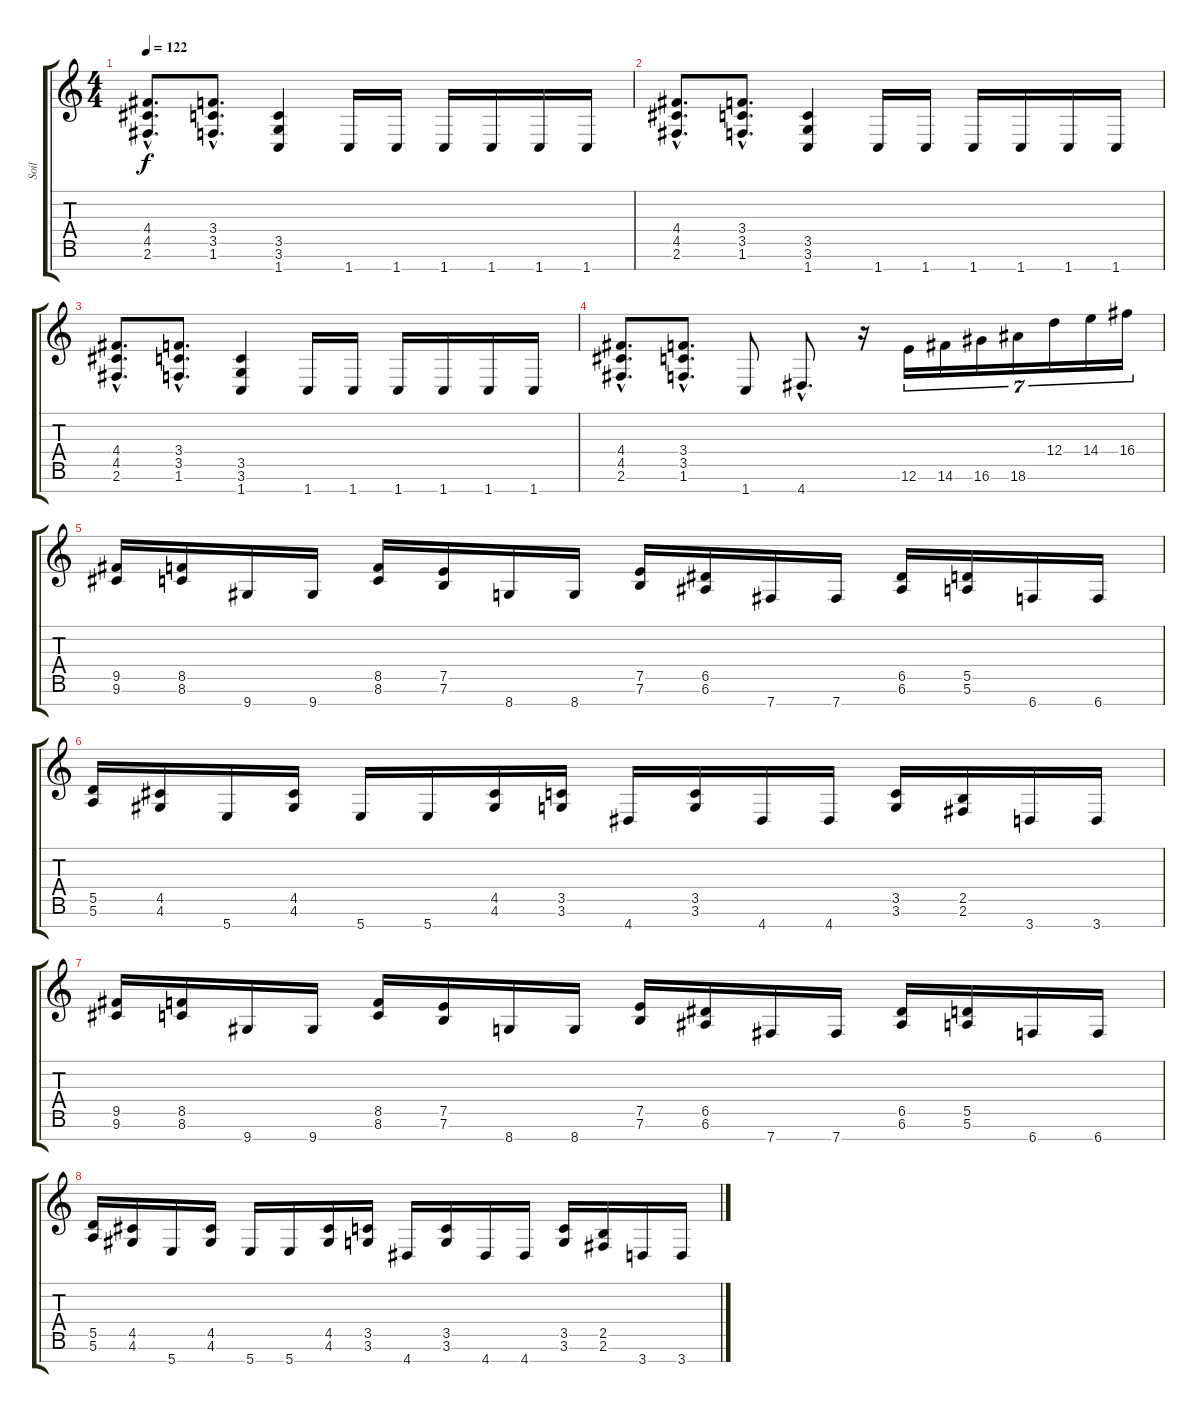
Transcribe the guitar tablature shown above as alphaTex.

\track ("Soil" "Soil") {instrument overdrivenguitar}
\staff {score tabs}
\tuning (E4 B3 G3 D3 A2 E2 B1) {hide}
\ts (4 4)
\tempo 122
\clef g2
\ks c
(4.4{hac} 4.5{hac} 2.6{hac}).8{d dy f} (3.4{hac} 3.5{hac} 1.6{hac}).8{d} (3.5 3.6 1.7).4 1.7.16 1.7.16 1.7.16 1.7.16 1.7.16 1.7.16 |
(4.4{hac} 4.5{hac} 2.6{hac}).8{d} (3.4{hac} 3.5{hac} 1.6{hac}).8{d} (3.5 3.6 1.7).4 1.7.16 1.7.16 1.7.16 1.7.16 1.7.16 1.7.16 |
(4.4{hac} 4.5{hac} 2.6{hac}).8{d} (3.4{hac} 3.5{hac} 1.6{hac}).8{d} (3.5 3.6 1.7).4 1.7.16 1.7.16 1.7.16 1.7.16 1.7.16 1.7.16 |
(4.4{hac} 4.5{hac} 2.6{hac}).8{d} (3.4{hac} 3.5{hac} 1.6{hac}).8{d} 1.7.8 4.7{hac}.8{d} r.16 12.6.16{tu (7 4)} 14.6.16{tu (7 4)} 16.6.16{tu (7 4)} 18.6.16{tu (7 4)} 12.4.16{tu (7 4)} 14.4.16{tu (7 4)} 16.4.16{tu (7 4)} |
(9.5 9.6).16 (8.5 8.6).16 9.7.16 9.7.16 (8.5 8.6).16 (7.5 7.6).16 8.7.16 8.7.16 (7.5 7.6).16 (6.5 6.6).16 7.7.16 7.7.16 (6.5 6.6).16 (5.5 5.6).16 6.7.16 6.7.16 |
(5.5 5.6).16 (4.5 4.6).16 5.7.16 (4.5 4.6).16 5.7.16 5.7.16 (4.5 4.6).16 (3.5 3.6).16 4.7.16 (3.5 3.6).16 4.7.16 4.7.16 (3.5 3.6).16 (2.5 2.6).16 3.7.16 3.7.16 |
(9.5 9.6).16 (8.5 8.6).16 9.7.16 9.7.16 (8.5 8.6).16 (7.5 7.6).16 8.7.16 8.7.16 (7.5 7.6).16 (6.5 6.6).16 7.7.16 7.7.16 (6.5 6.6).16 (5.5 5.6).16 6.7.16 6.7.16 |
(5.5 5.6).16 (4.5 4.6).16 5.7.16 (4.5 4.6).16 5.7.16 5.7.16 (4.5 4.6).16 (3.5 3.6).16 4.7.16 (3.5 3.6).16 4.7.16 4.7.16 (3.5 3.6).16 (2.5 2.6).16 3.7.16 3.7.16
